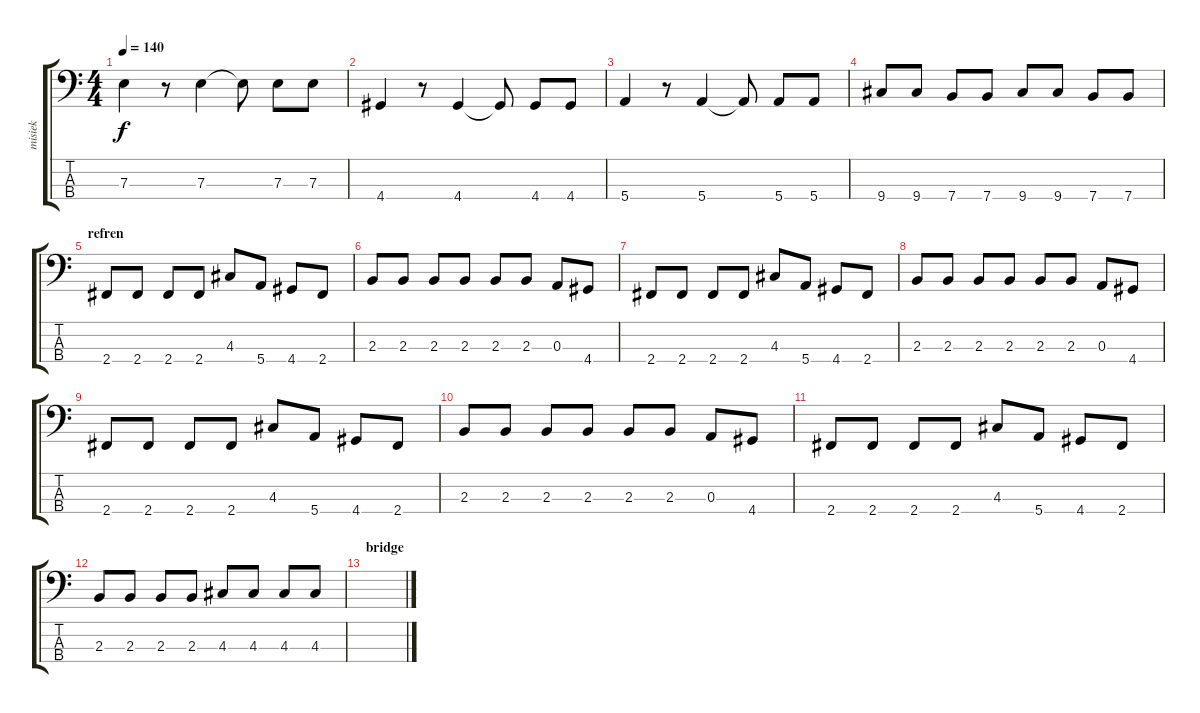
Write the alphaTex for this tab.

\track ("misiek" "misiek") {instrument electricbasspick}
\staff {score tabs}
\tuning (G2 D2 A1 E1) {hide}
\ts (4 4)
\tempo 140
\clef f4
\ks c
7.3.4{dy f} r.8 7.3.4 7.3{t}.8 7.3.8 7.3.8 |
4.4.4 r.8 4.4.4 4.4{t}.8 4.4.8 4.4.8 |
5.4.4 r.8 5.4.4 5.4{t}.8 5.4.8 5.4.8 |
9.4.8 9.4.8 7.4.8 7.4.8 9.4.8 9.4.8 7.4.8 7.4.8 |
\section ("" "refren")
2.4.8 2.4.8 2.4.8 2.4.8 4.3.8 5.4.8 4.4.8 2.4.8 |
2.3.8 2.3.8 2.3.8 2.3.8 2.3.8 2.3.8 0.3.8 4.4.8 |
2.4.8 2.4.8 2.4.8 2.4.8 4.3.8 5.4.8 4.4.8 2.4.8 |
2.3.8 2.3.8 2.3.8 2.3.8 2.3.8 2.3.8 0.3.8 4.4.8 |
2.4.8 2.4.8 2.4.8 2.4.8 4.3.8 5.4.8 4.4.8 2.4.8 |
2.3.8 2.3.8 2.3.8 2.3.8 2.3.8 2.3.8 0.3.8 4.4.8 |
2.4.8 2.4.8 2.4.8 2.4.8 4.3.8 5.4.8 4.4.8 2.4.8 |
2.3.8 2.3.8 2.3.8 2.3.8 4.3.8 4.3.8 4.3.8 4.3.8 |
\section ("" "bridge")
